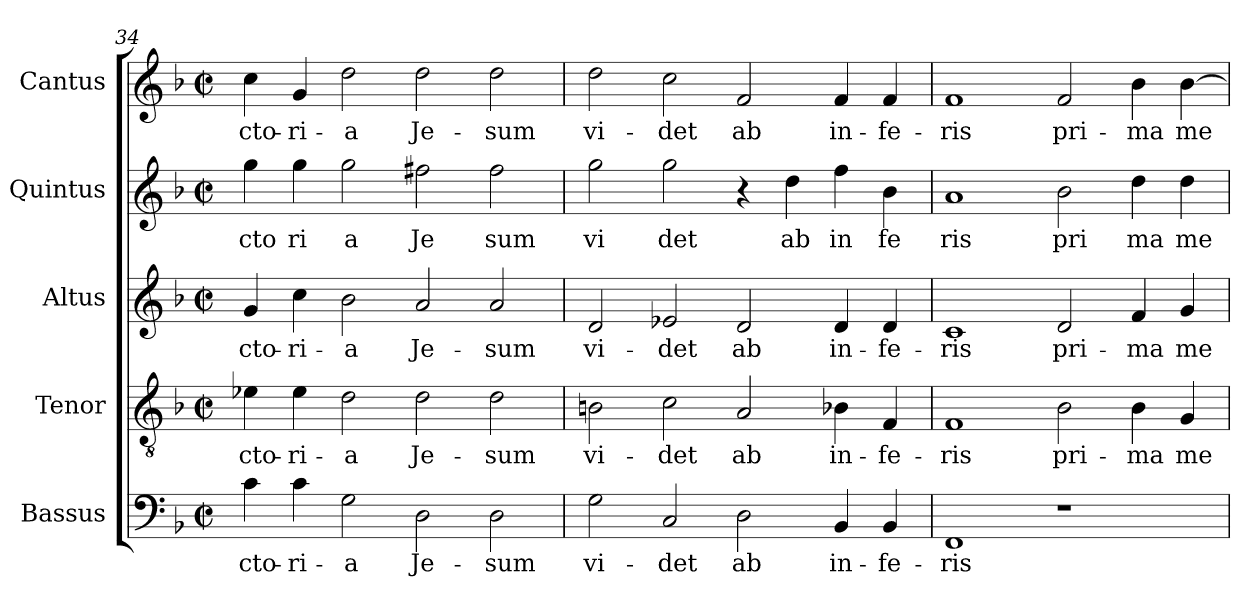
**kern	**text	**kern	**text	**kern	**text	**kern	**text	**kern	**text
*part5	*part5	*part4	*part4	*part3	*part3	*part2	*part2	*part1	*part1
*staff5	*staff5	*staff4	*staff4	*staff3	*staff3	*staff2	*staff2	*staff1	*staff1
*I"Bassus	*	*I"Tenor	*	*I"Altus	*	*I"Quintus	*	*I"Cantus	*
*clefF4	*	*clefGv2	*	*clefG2	*	*clefG2	*	*clefG2	*
*k[b-]	*	*k[b-]	*	*k[b-]	*	*k[b-]	*	*k[b-]	*
*F:	*	*F:	*	*F:	*	*F:	*	*F:	*
*M2/2	*	*M2/2	*	*M2/2	*	*M2/2	*	*M2/2	*
*met(c|)	*	*met(c|)	*	*met(c|)	*	*met(c|)	*	*met(c|)	*
=34	=34	=34	=34	=34	=34	=34	=34	=34	=34
!	!LO:LY:b:cj	!	!LO:LY:b:cj	!	!LO:LY:b:cj	!	!LO:LY:b:cj	!	!LO:LY:b:cj
4c\	-cto-	4e-X\	-cto-	4g/	-cto-	4gg\	cto	4cc\	-cto-
!	!LO:LY:b:cj	!	!LO:LY:b:cj	!	!LO:LY:b:cj	!	!LO:LY:b:cj	!	!LO:LY:b:cj
4c\	-ri-	4e-\	-ri-	4cc\	-ri-	4gg\	ri	4g/	-ri-
!	!LO:LY:b:cj	!	!LO:LY:b:cj	!	!LO:LY:b:cj	!	!LO:LY:b:cj	!	!LO:LY:b:cj
2G\	-a	2d\	-a	2b-\	-a	2gg\	a	2dd\	-a
!	!LO:LY:b:cj	!	!LO:LY:b:cj	!	!LO:LY:b:cj	!	!LO:LY:b:cj	!	!LO:LY:b:cj
2D\	Je-	2d\	Je-	2a/	Je-	2ff#X\	Je	2dd\	Je-
!	!LO:LY:b:cj	!	!LO:LY:b:cj	!	!LO:LY:b:cj	!	!LO:LY:b:cj	!	!LO:LY:b:cj
2D\	-sum	2d\	-sum	2a/	-sum	2ff#\	sum	2dd\	-sum
=35	=35	=35	=35	=35	=35	=35	=35	=35	=35
!	!LO:LY:b:cj	!	!LO:LY:b:cj	!	!LO:LY:b:cj	!	!LO:LY:b:cj	!	!LO:LY:b:cj
2G\	vi-	2Bn\	vi-	2d/	vi-	2gg\	vi	2dd\	vi-
!	!LO:LY:b:cj	!	!LO:LY:b:cj	!	!LO:LY:b:cj	!	!LO:LY:b:cj	!	!LO:LY:b:cj
2C/	-det	2c\	-det	2e-X/	-det	2gg\	det	2cc\	-det
!	!LO:LY:b:cj	!	!LO:LY:b:cj	!	!LO:LY:b:cj	!	!	!	!LO:LY:b:cj
2D\	ab	2A/	ab	2d/	ab	4r	.	2f/	ab
!	!	!	!	!	!	!	!LO:LY:b:cj	!	!
.	.	.	.	.	.	4dd\	ab	.	.
!	!LO:LY:b:cj	!	!LO:LY:b:cj	!	!LO:LY:b:cj	!	!LO:LY:b:cj	!	!LO:LY:b:cj
4BB-/	in-	4B-X\	in-	4d/	in-	4ff\	in	4f/	in-
!	!LO:LY:b:cj	!	!LO:LY:b:cj	!	!LO:LY:b:cj	!	!LO:LY:b:cj	!	!LO:LY:b:cj
4BB-/	-fe-	4F/	-fe-	4d/	-fe-	4b-\	fe	4f/	-fe-
=36	=36	=36	=36	=36	=36	=36	=36	=36	=36
!	!LO:LY:b:cj	!	!LO:LY:b:cj	!	!LO:LY:b:cj	!	!LO:LY:b:cj	!	!LO:LY:b:cj
1FF	-ris	1F	-ris	1c	-ris	1a	ris	1f	-ris
!	!	!	!LO:LY:b:cj	!	!LO:LY:b:cj	!	!LO:LY:b:cj	!	!LO:LY:b:cj
1r	.	2B-\	pri-	2d/	pri-	2b-\	pri	2f/	pri-
!	!	!	!LO:LY:b:cj	!	!LO:LY:b:cj	!	!LO:LY:b:cj	!	!LO:LY:b:cj
.	.	4B-\	-ma	4f/	-ma	4dd\	ma	4b-\	-ma
!	!	!	!LO:LY:b:cj	!	!LO:LY:b:cj	!	!LO:LY:b:cj	!	!LO:LY:b
.	.	4G/	me-	4g/	me-	4dd\	me	[>4b-\	me-
=	=	=	=	=	=	=	=	=	=
*-	*-	*-	*-	*-	*-	*-	*-	*-	*-
